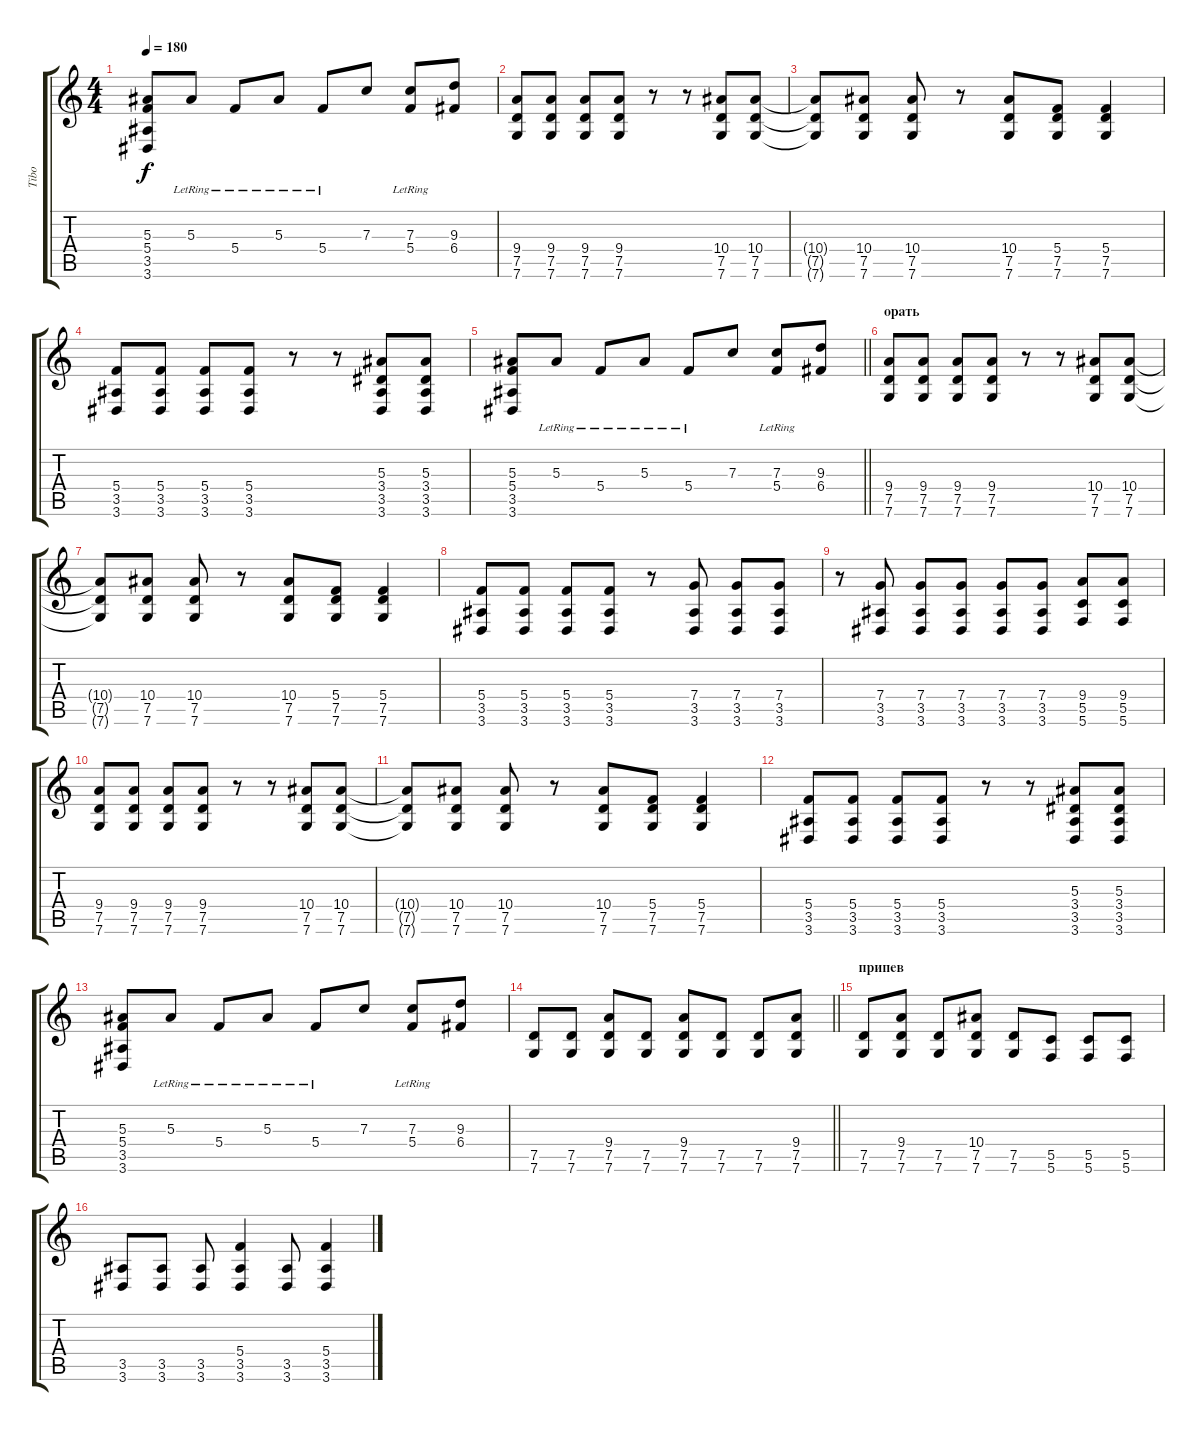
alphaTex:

\track ("Tibo" "Tibo") {instrument distortionguitar}
\staff {score tabs}
\tuning (D4 A3 F3 C3 G2 C2) {hide}
\ts (4 4)
\tempo 180
\clef g2
\ks c
(5.3 5.4 3.5 3.6).8{dy f} 5.3{lr}.8 5.4{lr}.8 5.3{lr}.8 5.4{lr}.8 7.3.8 (7.3 5.4{lr}).8 (9.3 6.4).8 |
(9.4 7.5 7.6).8 (9.4 7.5 7.6).8 (9.4 7.5 7.6).8 (9.4 7.5 7.6).8 r.8 r.8 (10.4 7.5 7.6).8 (10.4 7.5 7.6).8 |
(10.4{t} 7.5{t} 7.6{t}).8 (10.4 7.5 7.6).8 (10.4 7.5 7.6).8 r.8 (10.4 7.5 7.6).8 (5.4 7.5 7.6).8 (5.4 7.5 7.6).4 |
(5.4 3.5 3.6).8 (5.4 3.5 3.6).8 (5.4 3.5 3.6).8 (5.4 3.5 3.6).8 r.8 r.8 (5.3 3.4 3.5 3.6).8 (5.3 3.4 3.5 3.6).8 |
\barLineRight lightlight
(5.3 5.4 3.5 3.6).8 5.3{lr}.8 5.4{lr}.8 5.3{lr}.8 5.4{lr}.8 7.3.8 (7.3 5.4{lr}).8 (9.3 6.4).8 |
\section ("" "орать")
(9.4 7.5 7.6).8{volume 13} (9.4 7.5 7.6).8 (9.4 7.5 7.6).8 (9.4 7.5 7.6).8 r.8 r.8 (10.4 7.5 7.6).8 (10.4 7.5 7.6).8 |
(10.4{t} 7.5{t} 7.6{t}).8 (10.4 7.5 7.6).8 (10.4 7.5 7.6).8 r.8 (10.4 7.5 7.6).8 (5.4 7.5 7.6).8 (5.4 7.5 7.6).4 |
(5.4 3.5 3.6).8 (5.4 3.5 3.6).8 (5.4 3.5 3.6).8 (5.4 3.5 3.6).8 r.8 (7.4 3.5 3.6).8 (7.4 3.5 3.6).8 (7.4 3.5 3.6).8 |
r.8 (7.4 3.5 3.6).8 (7.4 3.5 3.6).8 (7.4 3.5 3.6).8 (7.4 3.5 3.6).8 (7.4 3.5 3.6).8 (9.4 5.5 5.6).8 (9.4 5.5 5.6).8 |
(9.4 7.5 7.6).8 (9.4 7.5 7.6).8 (9.4 7.5 7.6).8 (9.4 7.5 7.6).8 r.8 r.8 (10.4 7.5 7.6).8 (10.4 7.5 7.6).8 |
(10.4{t} 7.5{t} 7.6{t}).8 (10.4 7.5 7.6).8 (10.4 7.5 7.6).8 r.8 (10.4 7.5 7.6).8 (5.4 7.5 7.6).8 (5.4 7.5 7.6).4 |
(5.4 3.5 3.6).8 (5.4 3.5 3.6).8 (5.4 3.5 3.6).8 (5.4 3.5 3.6).8 r.8 r.8 (5.3 3.4 3.5 3.6).8 (5.3 3.4 3.5 3.6).8 |
(5.3 5.4 3.5 3.6).8 5.3{lr}.8 5.4{lr}.8 5.3{lr}.8 5.4{lr}.8 7.3.8 (7.3 5.4{lr}).8 (9.3 6.4).8 |
\barLineRight lightlight
(7.5 7.6).8 (7.5 7.6).8 (9.4 7.5 7.6).8 (7.5 7.6).8 (9.4 7.5 7.6).8 (7.5 7.6).8 (7.5 7.6).8 (9.4 7.5 7.6).8 |
\section ("" "припев")
(7.5 7.6).8 (9.4 7.5 7.6).8 (7.5 7.6).8 (10.4 7.5 7.6).8 (7.5 7.6).8 (5.5 5.6).8 (5.5 5.6).8 (5.5 5.6).8 |
(3.5 3.6).8 (3.5 3.6).8 (3.5 3.6).8 (5.4 3.5 3.6).4 (3.5 3.6).8 (5.4 3.5 3.6).4
